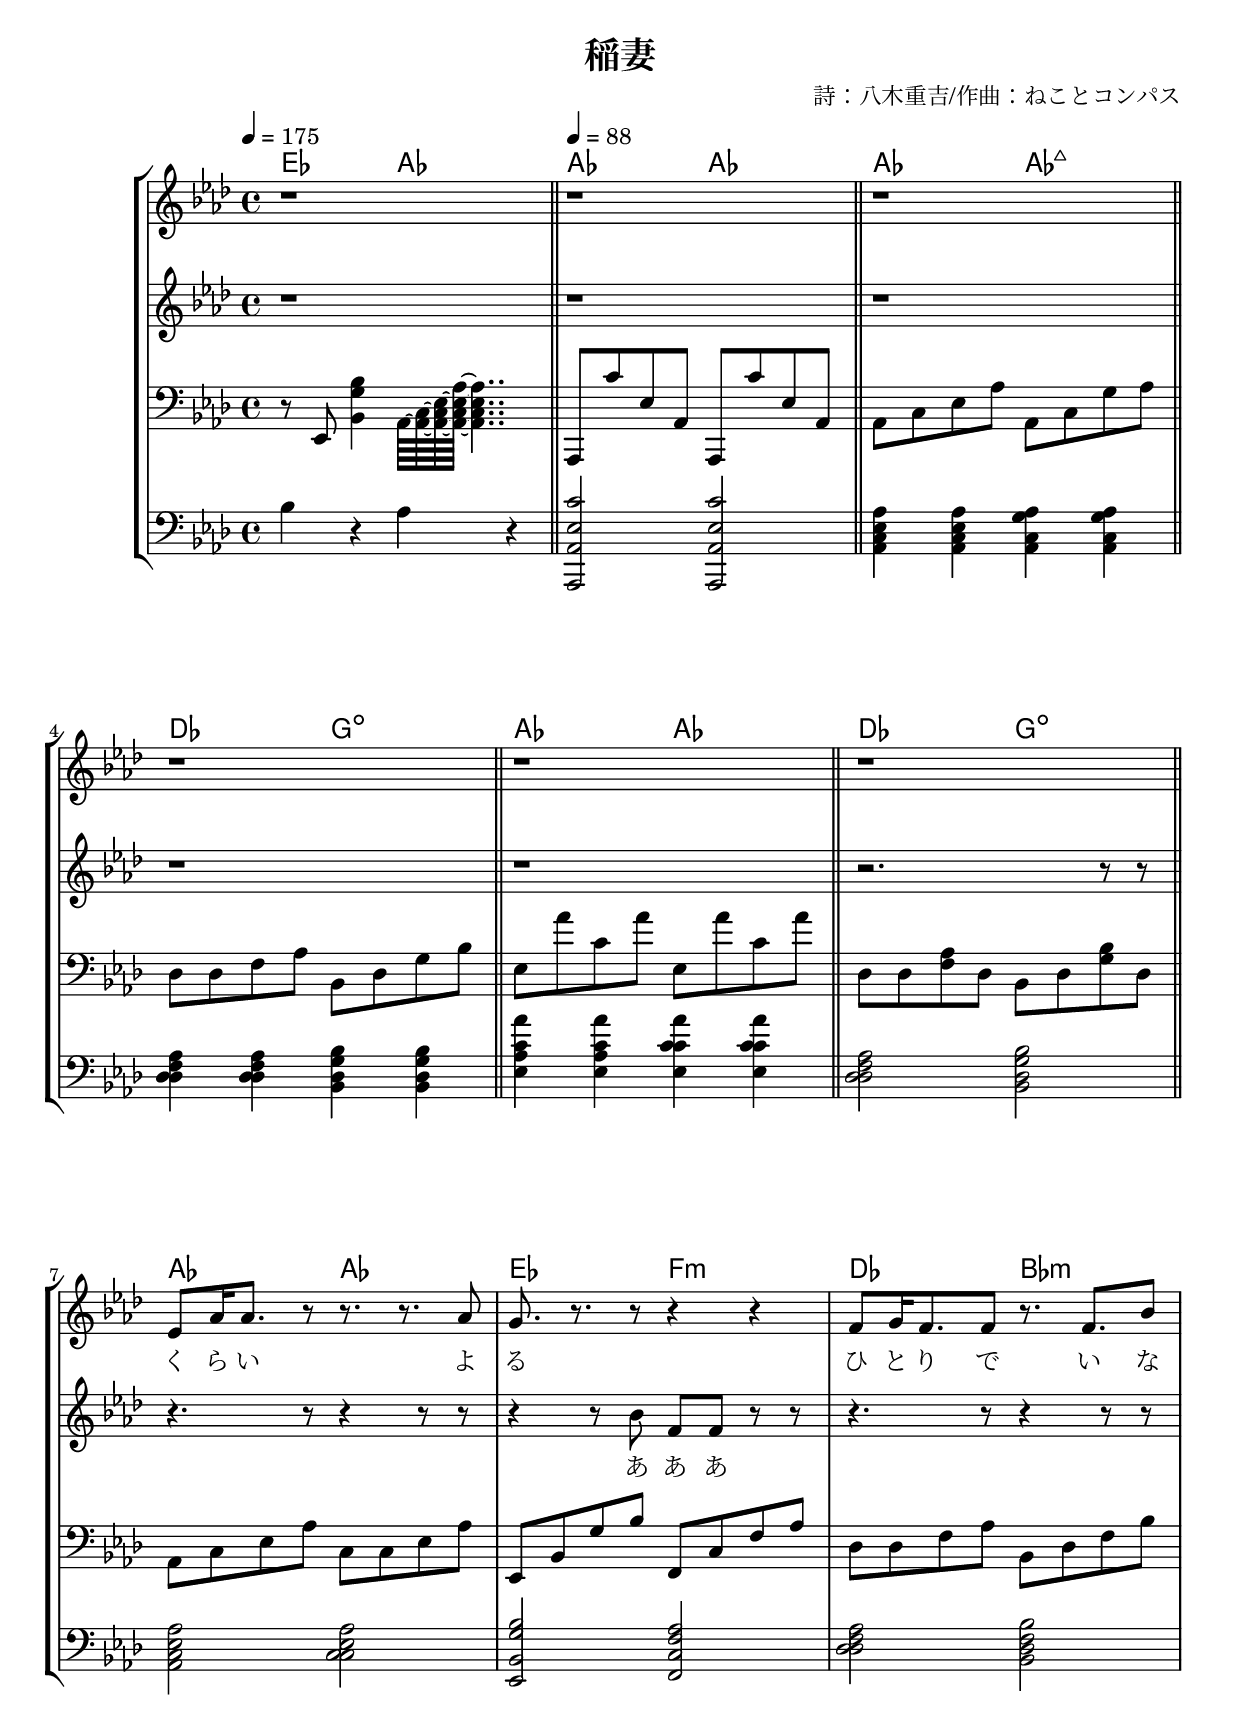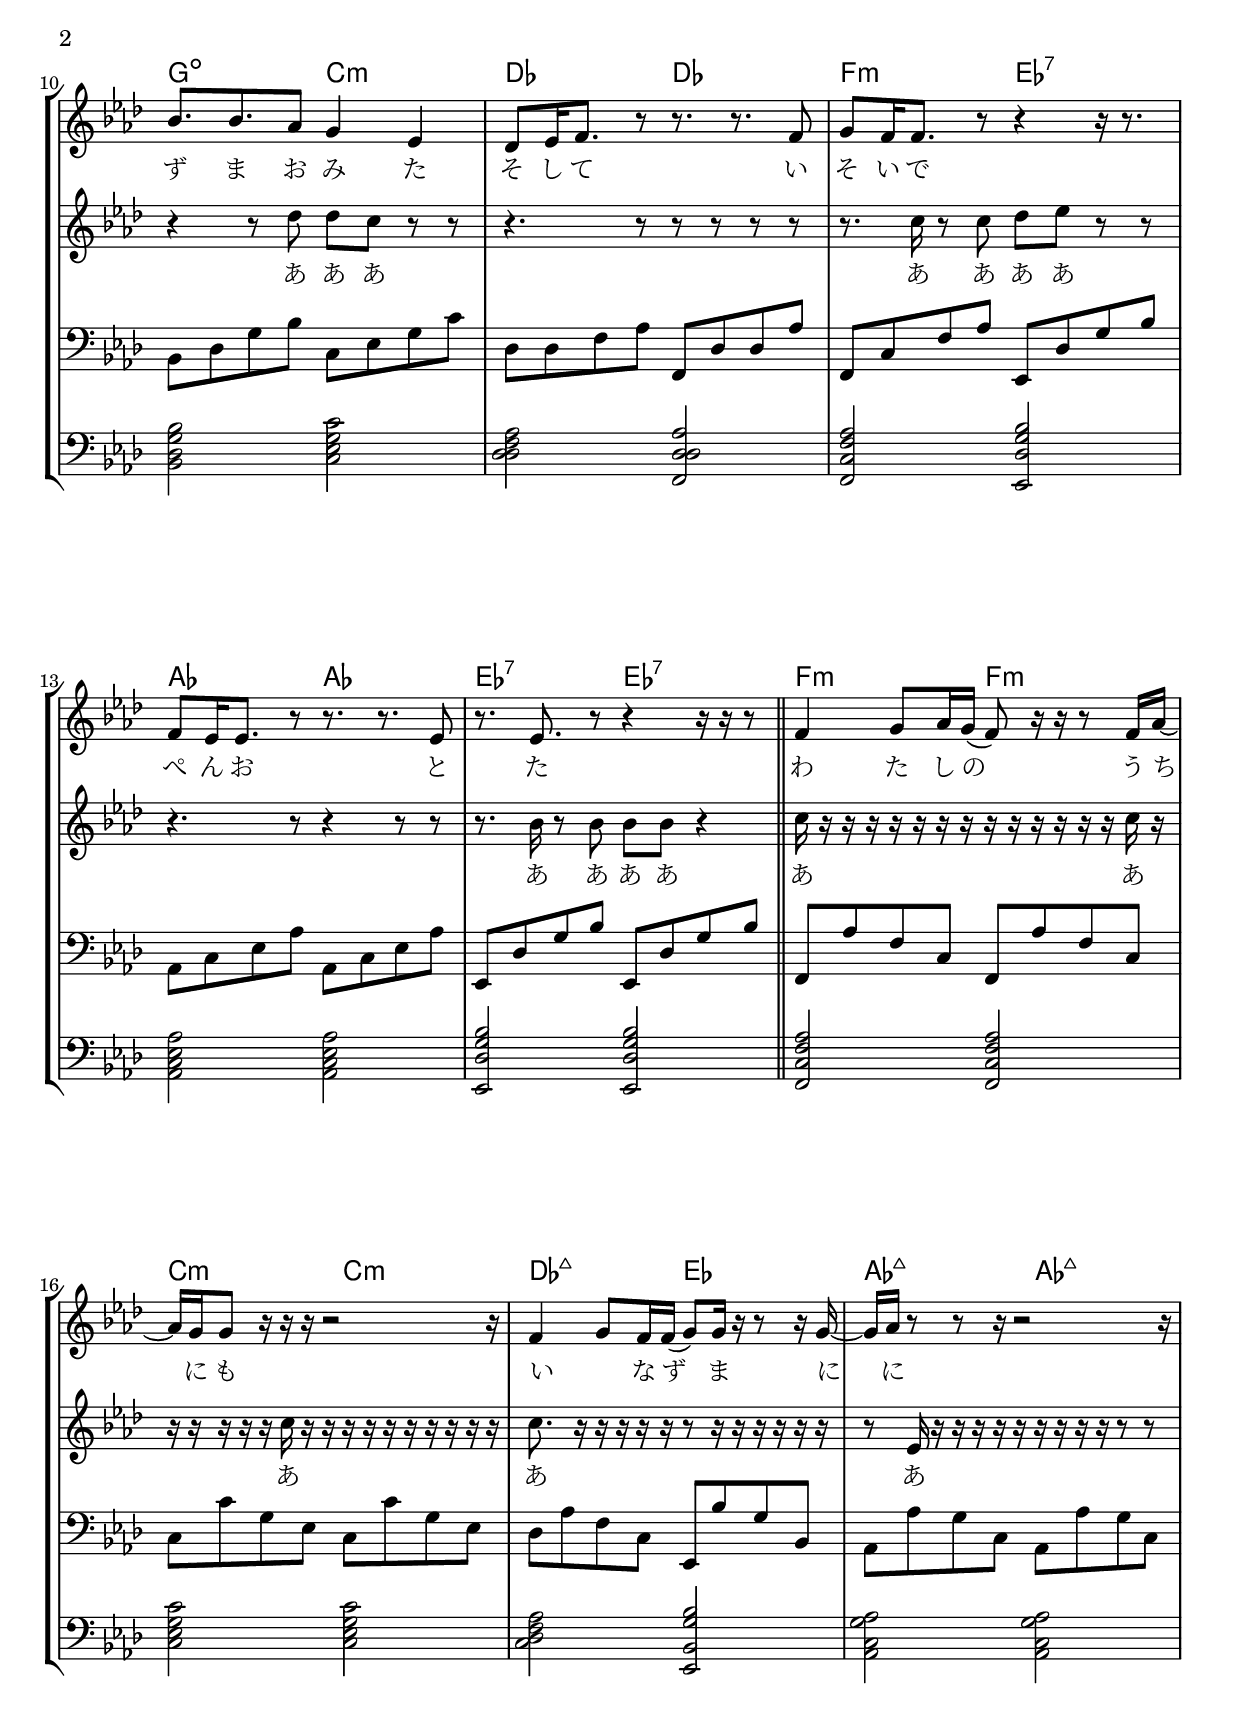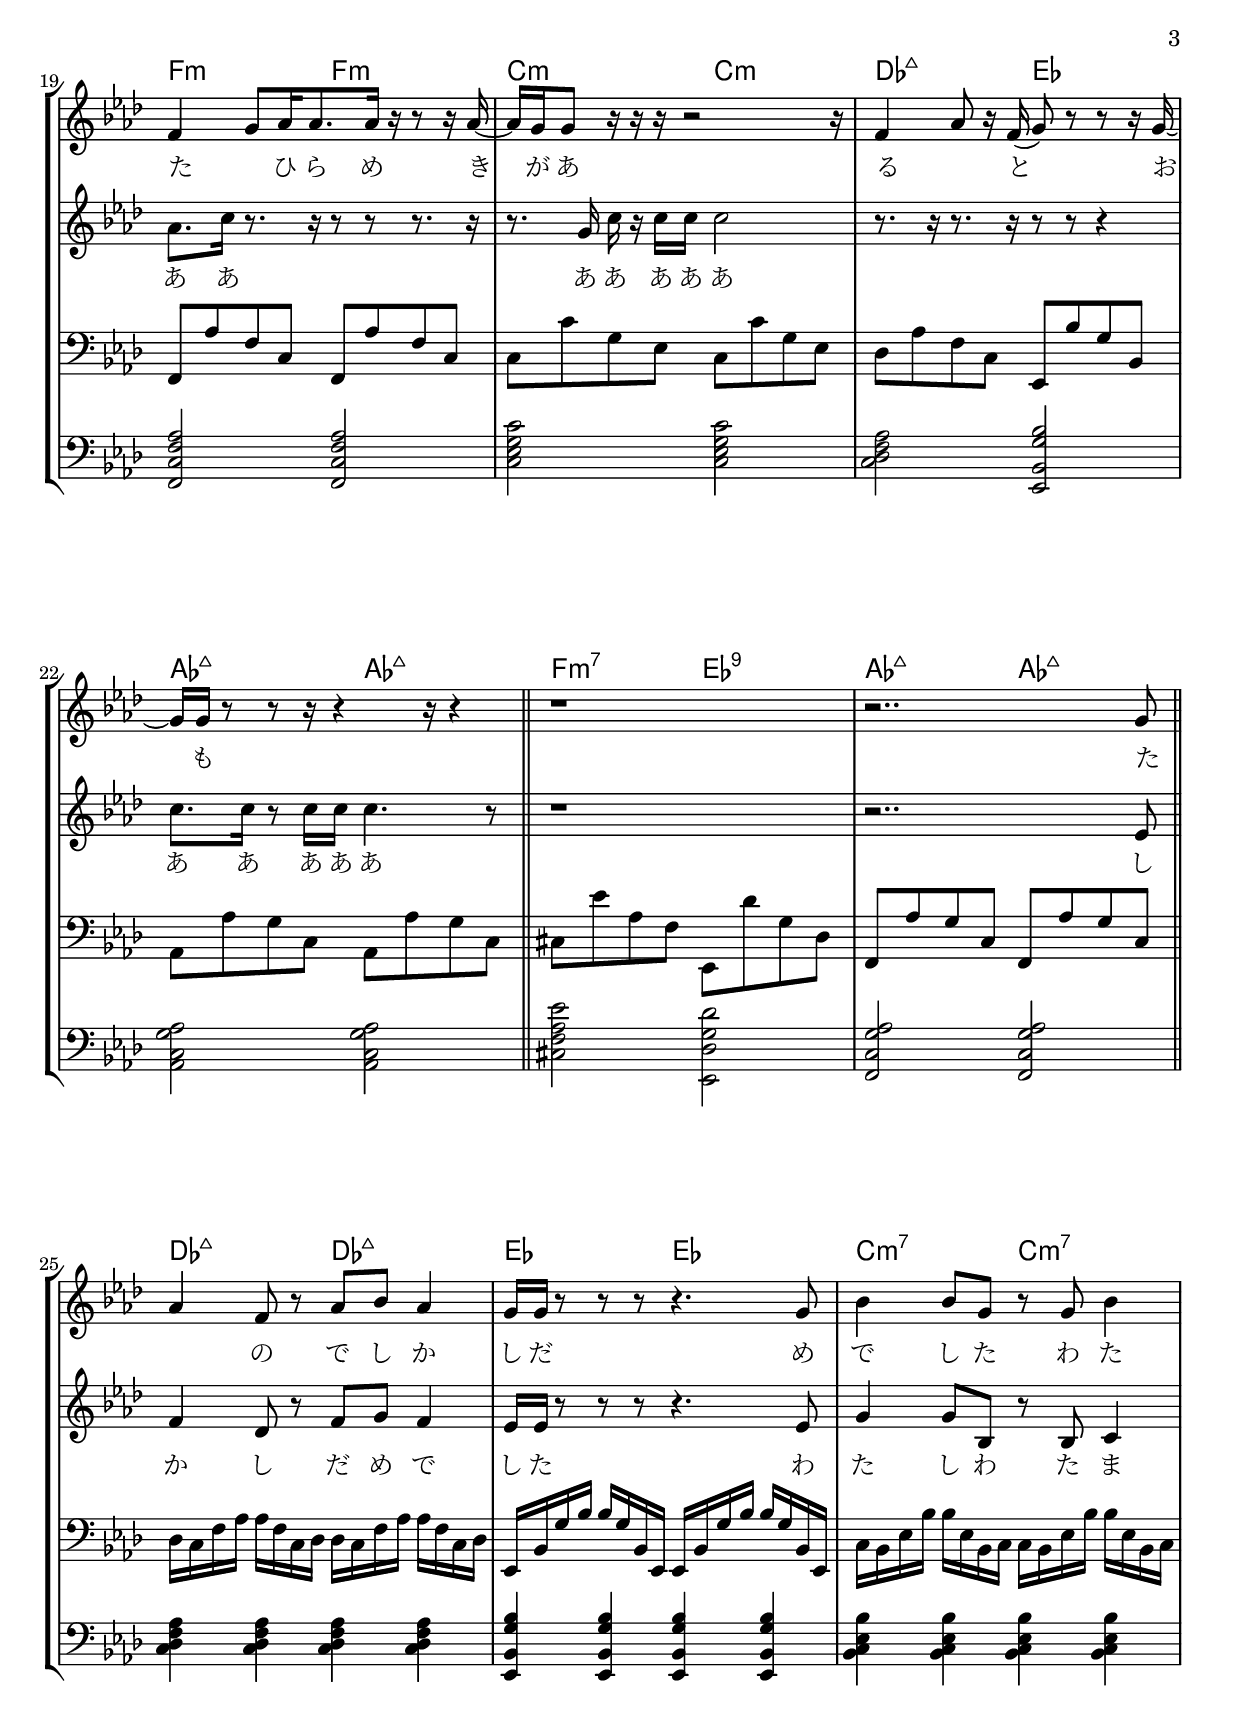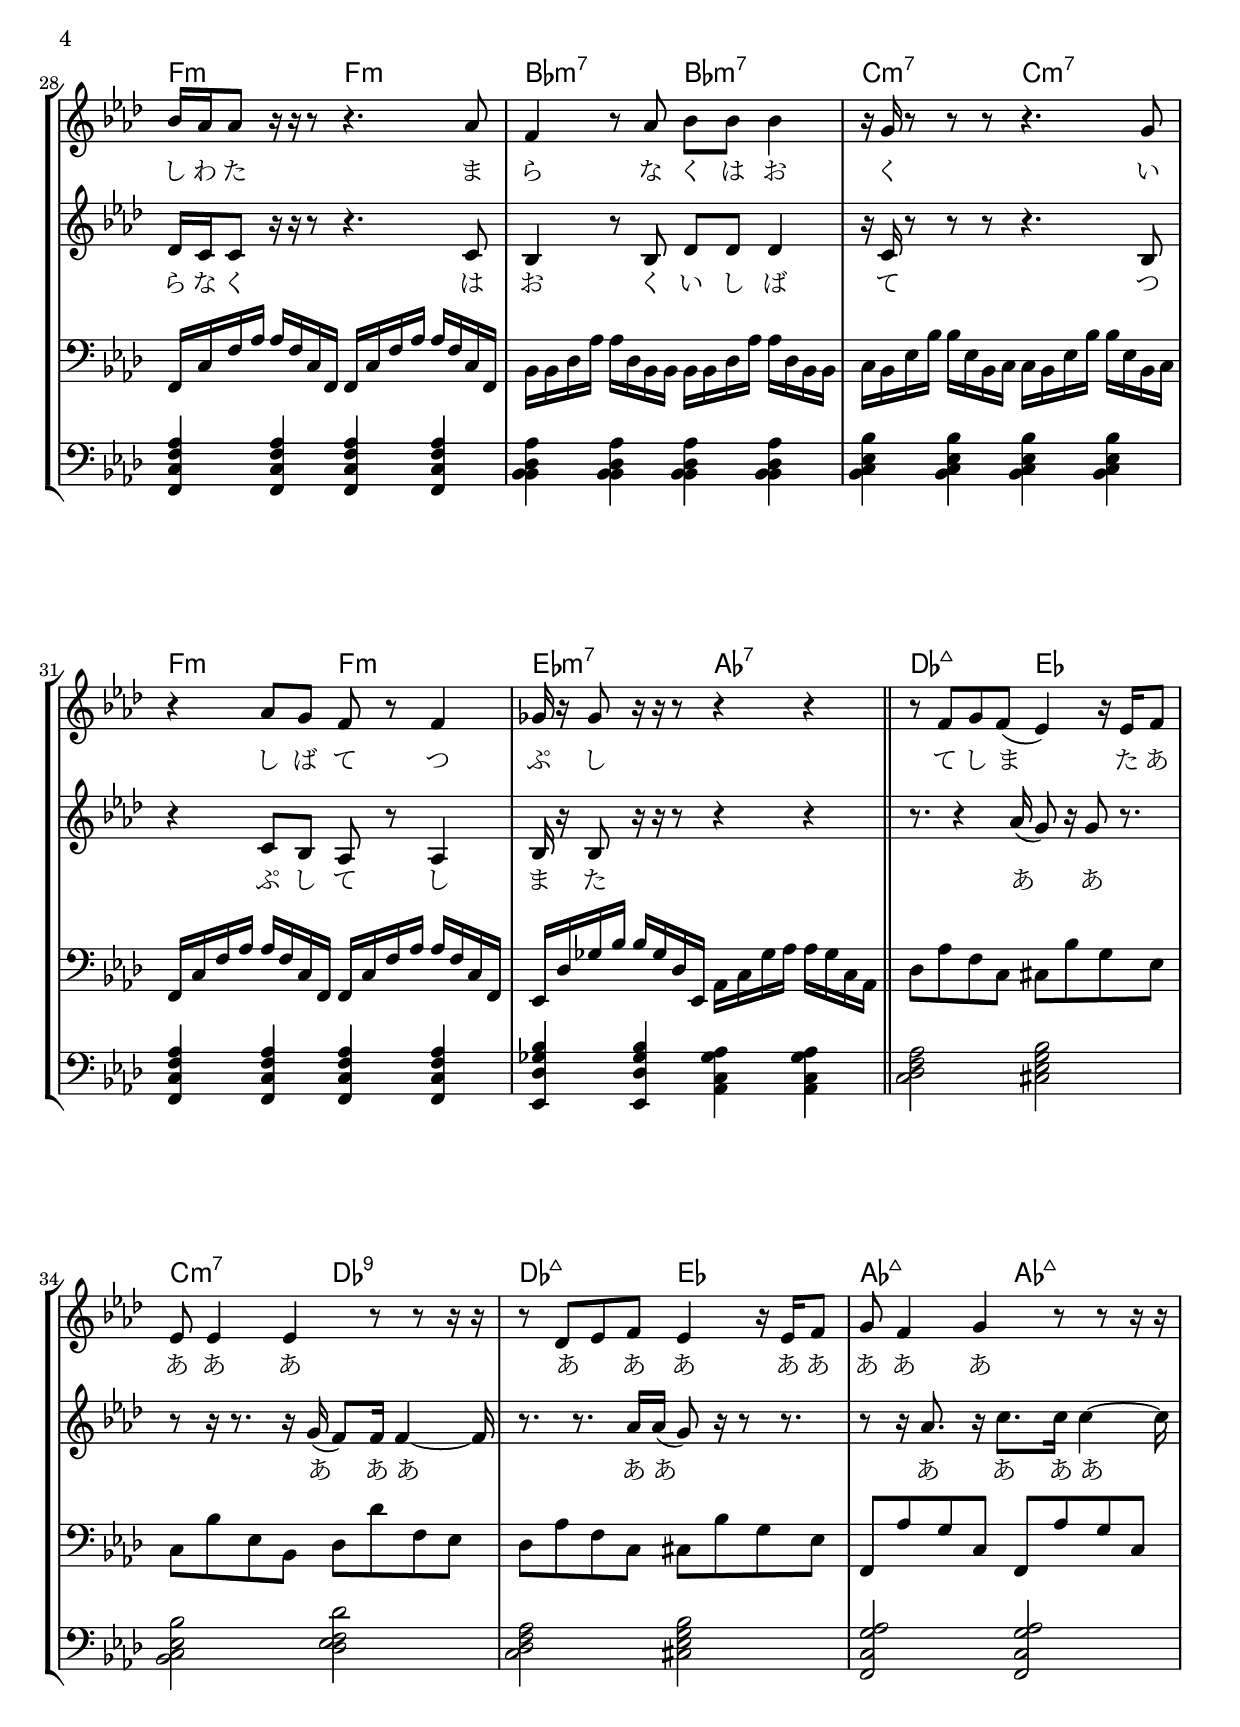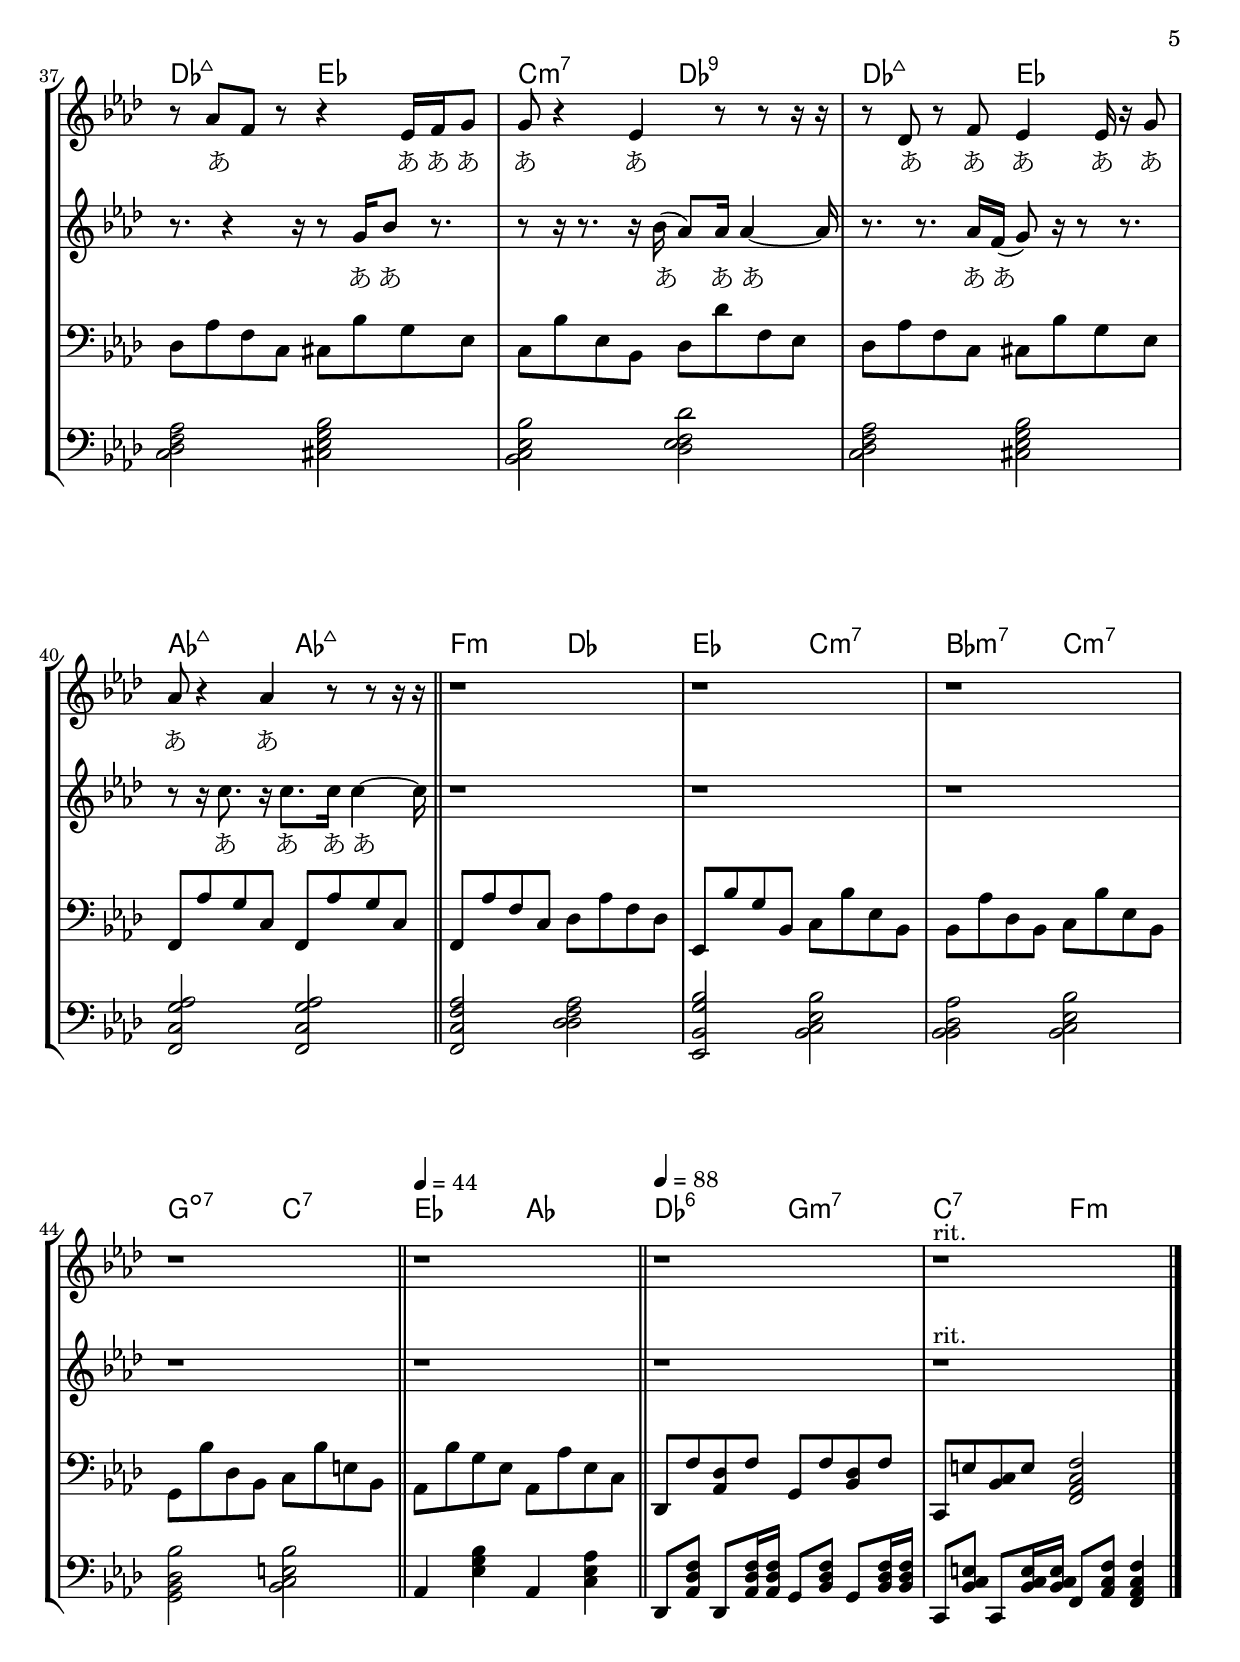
\version "2.12.1"

\header {
	title = \markup {稲妻}
	composer = \markup \center-column {詩：八木重吉/作曲：ねことコンパス}
}

harmony = \chordmode {
	es2 as 

	as as 

	as as:maj7 

	des g:dim 

	as as 

	des g:dim 

	as as es f:m des bes:m g:dim c:m des des f:m es:7 as as es:7 es:7 

	f:m f:m c:m c:m des:maj7 es as:maj7 as:maj7 f:m f:m c:m c:m des:maj7 es as:maj7 as:maj7 

	f:min7 es:9 as:maj7 as:maj7 

	des:maj7 des:maj7 es es c:min7 c:min7 f:m f:m bes:min7 bes:min7 c:min7 c:min7 f:m f:m es:min7 as:7 

	des:maj7 es c:min7 des:9 des:maj7 es as:maj7 as:maj7 des:maj7 es c:min7 des:9 des:maj7 es as:maj7 as:maj7 

	f:m des es c:min7 bes:min7 c:min7 g:dim7 c:7 

	es as 

	des:6 g:m7 c:7 f:m 
}

melody = {
	\key as \major
	\tempo 4 = 175
	r1   
	\tempo 4 = 88
	r1   
	r1   
	r1   
	r1   
	r1   
	\set Staff.midiInstrument = #"mmi0.42"
	 es'8  as'16  as'8.  r8  r8.  r8.  as'8 
	g'8.  r8.  r8  r4  r4 
	f'8  g'16  f'8.  f'8  r8.  f'8.  bes'8 
	bes'8.  bes'8.  as'8  g'4  es'4 
	des'8  es'16  f'8.  r8  r8.  r8.  f'8 
	g'8  f'16  f'8.  r8  r4  r16  r8. 
	f'8  es'16  es'8.  r8  r8.  r8.  es'8 
	r8.  es'8.  r8  r4  r16  r16  	r8 	\set Staff.midiInstrument = #"mmi0.42"
	 f'4  g'8  as'16  g'16  (f'8)  r16  r16  r8  f'16  as'16~ 
	as'16  g'16  g'8  r16  r16  r16  r2~r16 
	f'4  g'8  f'16  f'16  (g'8)  g'16  r16  r8  r16  g'16~ 
	g'16  as'16  r8  r8  r16  r2~r16 
	f'4  g'8  as'16  as'8.  as'16  r16  r8  r16  as'16~ 
	as'16  g'16  g'8  r16  r16  r16  r2~r16 
	f'4  as'8  r16  f'16  (g'8)  r8  r8  r16  g'16~ 
	g'16  g'16  r8  r8  r16  r4~r16  	r4 	r1 | r2.. 
	\set Staff.midiInstrument = #"mmi0.42"
	g'8 
	as'4  f'8  r8  as'8  bes'8  as'4 
	g'16  g'16  r8  r8  r8  r4.  g'8 
	bes'4  bes'8  g'8  r8  g'8  bes'4 
	bes'16  as'16  as'8  r16  r16  r8  r4.  as'8 
	f'4  r8  as'8  bes'8  bes'8  bes'4 
	r16  g'16  r8  r8  r8  r4.  g'8 
	r4  as'8  g'8  f'8  r8  f'4 
	ges'16  r16  ges'8  r16  r16  r8  r4  	r4 	\set Staff.midiInstrument = #"French horn"
	r8 f'8  g'8  f'8  (es'4)  r16  es'16  f'8 
	es'8  es'4  es'4  r8  r8  r16  r16~ 
	r8  des'8  es'8  f'8  es'4  r16  es'16  f'8 
	g'8  f'4  g'4  r8  r8  r16  r16~ 
	r8  as'8  f'8  r8  r4  es'16  f'16  g'8 
	g'8  r4  es'4  r8  r8  r16  r16~ 
	r8  des'8  r8  f'8  es'4  es'16  r16  g'8 
	as'8  r4  as'4  r8  r8  r16  r16
	r1 | r1 | r1 | r1   
	\tempo 4 = 44
	r1   
	\tempo 4 = 88
	r1 | r1^"rit." \bar "|."
}

words = \lyricmode {
	
	
	
	
	
	
	く  ら  い  よ  る  ひ  と  り  で  い  な  ず  ま  お  み  た  そ  し  て  い  そ  い  で  ぺ  ん  お  と  た  
	わ  た  し  の  う  ち  に  も  い  な  ず  ま  に  に  た  ひ  ら  め  き  が  あ  る  と  お  も  た  の  で  
	
	し  か  し  だ  め  で  し  た  わ  た  し  わ  た  ま  ら  な  く  は  お  く  い  し  ば  て  つ  ぷ  し  て  し  ま  た  
	あ  あ  あ  あ  あ  あ  あ  あ  あ  あ  あ  あ  あ  あ  あ  あ  あ  あ  あ  あ  あ  あ  あ  あ  あ  あ  あ  あ  あ  あ  あ  
	
	
	
}

secondmelody = {
	\key as \major
	\tempo 4 = 175
	r1   
	\tempo 4 = 88
	r1   
	r1   
	r1   
	r1   
	r2. 
	\set Staff.midiInstrument = #"Sitar"
	r8  r8 
	r4.  r8  r4  r8  r8 
	r4  r8  bes'8  f'8  f'8  r8  r8 
	r4.  r8  r4  r8  r8 
	r4  r8  des''8  des''8  c''8  r8  r8 
	r4.  r8  r8  r8  r8  r8 
	r8.  c''16  r8  c''8  des''8  es''8  r8  r8 
	r4.  r8  r4  r8  r8 
	r8.  bes'16  r8  bes'8  bes'8  bes'8  	r4 	\set Staff.midiInstrument = #"Pad 1 (new age)"
	 c''16  r16  r16  r16  r16  r16  r16  r16  r16  r16  r16  r16  r16  r16  c''16  r16 
	r16  r16  r16  r16  r16  c''16  r16  r16  r16  r16  r16  r16  r16  r16  r16  r16 
	c''8.  r16  r16  r16  r16  r16  r8  r16  r16  r16  r16  r16  r16 
	r8  es'16  r16  r16  r16  r16  r16  r16  r16  r16  r16  r8  r8 
	as'8.  c''16  r8.  r16  r8  r8  r8.  r16 
	r8.  g'16  c''16  r16  c''16  c''16  c''2 
	r8.  r16  r8.  r16  r8  r8  r4 
	c''8.  c''16  r8  c''16  c''16  c''4.  	r8 	r1 | r2.. 
	\set Staff.midiInstrument = #"mmi0.42"
	es'8 
	f'4  des'8  r8  f'8  g'8  f'4 
	es'16  es'16  r8  r8  r8  r4.  es'8 
	g'4  g'8  bes8  r8  bes8  c'4 
	des'16  c'16  c'8  r16  r16  r8  r4.  c'8 
	bes4  r8  bes8  des'8  des'8  des'4 
	r16  c'16  r8  r8  r8  r4.  bes8 
	r4  c'8  bes8  as8  r8  as4 
	bes16  r16  bes8  r16  r16  r8  r4  	r4 	\set Staff.midiInstrument = #"Flute"
	r8.  r4  as'16  (g'8)  r16  g'8  r8. 
	r8  r16  r8.  r16  g'16  (f'8)  f'16  f'4~f'16 
	r8.  r8.  as'16  as'16  (g'8)  r16  r8  r8. 
	r8  r16  as'8.  r16  c''8.  c''16  c''4~c''16 
	r8.  r4  r16  r8  g'16  bes'8  r8. 
	r8  r16  r8.  r16  bes'16  (as'8)  as'16  as'4~as'16 
	r8.  r8.  as'16  f'16  (g'8)  r16  r8  r8. 
	r8  r16  c''8.  r16  c''8.  c''16  c''4~c''16
	r1 | r1 | r1 | r1   
	\tempo 4 = 44
	r1   
	\tempo 4 = 88
	r1 | r1^"rit." \bar "|."
}

secondwords = \lyricmode {
	
	
	
	
	
	
	あ  あ  あ  あ  あ  あ  あ  あ  あ  あ  あ  あ  あ  あ  
	あ  あ  あ  あ  あ  あ  あ  あ  あ  あ  あ  あ  あ  あ  あ  あ  あ  
	
	し  か  し  だ  め  で  し  た  わ  た  し  わ  た  ま  ら  な  く  は  お  く  い  し  ば  て  つ  ぷ  し  て  し  ま  た  
	あ  あ  あ  あ  あ  あ  あ  あ  あ  あ  あ  あ  あ  あ  あ  あ  あ  あ  あ  あ  あ  あ  
	
	
	
}

tempochange = {
	\tempo 4 = 175
	r1 \bar "||"
	\tempo 4 = 88
	r1 \bar "||"
	\tempo 4 = 88
	r1 \bar "||"
	\tempo 4 = 88
	r1 \bar "||"
	\tempo 4 = 88
	r1 \bar "||"
	\tempo 4 = 88
	r1 \bar "||"
	\tempo 4 = 88
	r1 | r1 | r1 | r1 | r1 | r1 | r1 | r1 \bar "||"
	\tempo 4 = 88
	r1 | r1 | r1 | r1 | r1 | r1 | r1 | r1 \bar "||"
	\tempo 4 = 88
	r1 | r1 \bar "||"
	\tempo 4 = 88
	r1 | r1 | r1 | r1 | r1 | r1 | r1 | r1 \bar "||"
	\tempo 4 = 88
	r1 | r1 | r1 | r1 | r1 | r1 | r1 | r1 \bar "||"
	\tempo 4 = 88
	r1 | r1 | r1 | r1 \bar "||"
	\tempo 4 = 44
	r1 \bar "||"
	\tempo 4 = 88
	r1 | \tempo 4 = 66 r2 \tempo 4 = 58 r2 \bar "|."
}

mainacc = {
	\clef bass
	\set Staff.midiInstrument = #"Taiko Drum"
	\key as \major
	\tempo 4 = 175
	r8 es,8 <bes, g bes>4
	as,64~ <as,~ c~> <as,~ c~ es~> <as, c es as>~ <as, c es as>4..
	\bar "||"

	\set Staff.midiInstrument = #"Acoustic Guitar (steel)"
	\tempo 4 = 88
	as,,8 c' es as,
	as,,8 c' es as,
	\bar "||"

	\set Staff.midiInstrument = #"Pad 8 (sweep)"
	as,8 c8 es8 as8
	as,8 c8 g8 as8
	\bar "||"

	\set Staff.midiInstrument = #"Pad 7 (halo)"
	des8 des8 f8 as8
	bes,8 des8 g8 bes8
	\bar "||"

	\set Staff.midiInstrument = #"Pad 4 (choir)"
	es8 as' c' as'
	es8 as' c' as'
	\bar "||"

	\set Staff.midiInstrument = #"Synth Voice"
	des8 des <f as> des
	bes,8 des <g bes> des
	\bar "||"

	\set Staff.midiInstrument = #"Lead 6 (voice)"
	as,8 c8 es8 as8
	c8 c8 es8 as8
	es,8 bes,8 g8 bes8
	f,8 c8 f8 as8
	des8 des8 f8 as8
	bes,8 des8 f8 bes8
	bes,8 des8 g8 bes8
	c8 es8 g8 c'8
	des8 des8 f8 as8
	f,8 des8 des8 as8
	f,8 c8 f8 as8
	es,8 des8 g8 bes8
	as,8 c8 es8 as8
	as,8 c8 es8 as8
	es,8 des8 g8 bes8
	es,8 des8 g8 bes8
	\bar "||"

	\set Staff.midiInstrument = #"Synth Voice"
	f,8 as f c
	f,8 as f c
	c8 c' g es
	c8 c' g es
	des8 as f c
	es,8 bes g bes,
	as,8 as g c
	as,8 as g c
	f,8 as f c
	f,8 as f c
	c8 c' g es
	c8 c' g es
	des8 as f c
	es,8 bes g bes,
	as,8 as g c
	as,8 as g c
	\bar "||"

	\set Staff.midiInstrument = #"FX 7 (echoes)"
	cis8 es' as f
	es,8 des' g des
	f,8 as g c
	f,8 as g c
	\bar "||"

	\set Staff.midiInstrument = #"FX 7 (echoes)"
	des16 c f as as f c des
	des16 c f as as f c des
	es,16 bes, g bes bes g bes, es,
	es,16 bes, g bes bes g bes, es,
	c16 bes, es bes bes es bes, c
	c16 bes, es bes bes es bes, c
	f,16 c f as as f c f,
	f,16 c f as as f c f,
	bes,16 bes, des as as des bes, bes,
	bes,16 bes, des as as des bes, bes,
	c16 bes, es bes bes es bes, c
	c16 bes, es bes bes es bes, c
	f,16 c f as as f c f,
	f,16 c f as as f c f,
	es,16 des ges bes bes ges des es,
	as,16 c ges as as ges c as,
	\bar "||"

	\set Staff.midiInstrument = #"FX 5 (brightness)"
	des8 as f c
	cis8 bes g es
	c8 bes es bes,
	des8 des' f es
	des8 as f c
	cis8 bes g es
	f,8 as g c
	f,8 as g c
	des8 as f c
	cis8 bes g es
	c8 bes es bes,
	des8 des' f es
	des8 as f c
	cis8 bes g es
	f,8 as g c
	f,8 as g c
	\bar "||"

	\set Staff.midiInstrument = #"Pad 7 (halo)"
	f,8 as f c
	des8 as f des
	es,8 bes g bes,
	c8 bes es bes,
	bes,8 as des bes,
	c8 bes es bes,
	g,8 bes des bes,
	c8 bes e bes,
	\bar "||"

	\set Staff.midiInstrument = #"Pad 4 (choir)"
	\tempo 4 = 44
	as,8 bes g es
	as,8 as es c
	\bar "||"

	\set Staff.midiInstrument = #"Pad 7 (halo)"
	\tempo 4 = 88
	des,8 f <as, des> f
	g,8 f <bes, des> f
	c,8 e <bes, c> e
	<f, as, c f>2
	\bar "|."
}

subacc = {
	\clef bass
	\set Staff.midiInstrument = #"FX 4 (atmosphere)"
	\key as \major
	\tempo 4 = 175
	bes4 r4
	as4 r4
	\bar "||"

	\set Staff.midiInstrument = #"Pad 2 (warm)"
	\tempo 4 = 88
	<as,, as, es c'>2
	<as,, as, es c'>2
	\bar "||"

	\set Staff.midiInstrument = #"Electric Grand"
	<as, c es as>4 <as, c es as>4
	<as, c g as>4 <as, c g as>4
	\bar "||"

	\set Staff.midiInstrument = #"Electric Grand"
	<des des f as>4 <des des f as>4
	<bes, des g bes>4 <bes, des g bes>4
	\bar "||"

	\set Staff.midiInstrument = #"Electric Grand"
	<es as c' as'>4 <es as c' as'>4
	<es c' c' as'>4 <es c' c' as'>4
	\bar "||"

	\set Staff.midiInstrument = #"Acoustic grand"
	<des des f as>2
	<bes, des g bes>2
	\bar "||"

	\set Staff.midiInstrument = #"Acoustic grand"
	<as, c es as>2
	<c c es as>2
	<es, bes, g bes>2
	<f, c f as>2
	<des des f as>2
	<bes, des f bes>2
	<bes, des g bes>2
	<c es g c'>2
	<des des f as>2
	<f, des des as>2
	<f, c f as>2
	<es, des g bes>2
	<as, c es as>2
	<as, c es as>2
	<es, des g bes>2
	<es, des g bes>2
	\bar "||"

	\set Staff.midiInstrument = #"Acoustic grand"
	<f, c f as>2
	<f, c f as>2
	<c es g c'>2
	<c es g c'>2
	<des c f as>2
	<es, bes, g bes>2
	<as, c g as>2
	<as, c g as>2
	<f, c f as>2
	<f, c f as>2
	<c es g c'>2
	<c es g c'>2
	<des c f as>2
	<es, bes, g bes>2
	<as, c g as>2
	<as, c g as>2
	\bar "||"

	\set Staff.midiInstrument = #"Electric Grand"
	<cis f as es'>2
	<es, des g des'>2
	<f, c g as>2
	<f, c g as>2
	\bar "||"

	\set Staff.midiInstrument = #"Electric Grand"
	<des c f as>4 <des c f as>4
	<des c f as>4 <des c f as>4
	<es, bes, g bes>4 <es, bes, g bes>4
	<es, bes, g bes>4 <es, bes, g bes>4
	<c bes, es bes>4 <c bes, es bes>4
	<c bes, es bes>4 <c bes, es bes>4
	<f, c f as>4 <f, c f as>4
	<f, c f as>4 <f, c f as>4
	<bes, bes, des as>4 <bes, bes, des as>4
	<bes, bes, des as>4 <bes, bes, des as>4
	<c bes, es bes>4 <c bes, es bes>4
	<c bes, es bes>4 <c bes, es bes>4
	<f, c f as>4 <f, c f as>4
	<f, c f as>4 <f, c f as>4
	<es, des ges bes>4 <es, des ges bes>4
	<as, c ges as>4 <as, c ges as>4
	\bar "||"

	\set Staff.midiInstrument = #"Electric Piano 1"
	<des c f as>2
	<cis es g bes>2
	<c bes, es bes>2
	<des es f des'>2
	<des c f as>2
	<cis es g bes>2
	<f, c g as>2
	<f, c g as>2
	<des c f as>2
	<cis es g bes>2
	<c bes, es bes>2
	<des es f des'>2
	<des c f as>2
	<cis es g bes>2
	<f, c g as>2
	<f, c g as>2
	\bar "||"

	\set Staff.midiInstrument = #"Bright Acoustic"
	<f, c f as>2
	<des des f as>2
	<es, bes, g bes>2
	<c bes, es bes>2
	<bes, bes, des as>2
	<c bes, es bes>2
	<g, bes, des bes>2
	<c bes, e bes>2
	\bar "||"

	\set Staff.midiInstrument = #"Acoustic grand"
	\tempo 4 = 44
	as,4 <es g bes>4
	as,4 <c es as>4
	\bar "||"

	\set Staff.midiInstrument = #"Electric Grand"
	\tempo 4 = 88
	des,8 <as, des f> des, <as, des f>16 <as, des f>
	g,8 <bes, des f> g, <bes, des f>16 <bes, des f>
	c,8 <bes, c e> c, <bes, c e>16 <bes, c e>
	f,8 <as, c f>8 <f, as, c f>4
	\bar "|."
}

percA = {
	\drummode {
	r1 \bar "||"
	r1 \bar "||"
	r2 r8 hho4 hho8  \bar "||"
	r2. hho4  \bar "||"
	cymr4 cymr4 cymr4 cymr4  \bar "||"
	r2 r8 hho4 hho8  \bar "||"
	hh8 hh8 hh8 hh8 hh8 hh8 hh8 hh8  |hh8 hh8 hh8 hh8 hh4 hh8 hh8  |hh8 hh8 hh8 hh8 hh8 hh8 hh8 hh8  |hh8 hh8 hh8 hh2 r8  |hh8 hh8 hh8 hh8 hh8 hh8 hh8 hh8  |hh8 hh8 hh8 hh8 hh4 hh8 hh8  |hh8 hh8 hh8 hh8 hh8 hh8 hh8 hh8  |r8 hh2. r8  \bar "||"
	r1  |r1  |r1  |r1  |r1  |r1  |r1  |r2 r8 hho4 hho8  \bar "||"
	r1  |r2 r8 hho4 hho8  \bar "||"
	r8 cymr16 cymr16 cymr8 cymr16 cymr16 cymr8 cymr16 cymr16 cymr8 cymr8  |cymr8 cymr16 cymr16 cymr8 cymr16 cymr16 cymr8 cymr16 cymr16 cymr8 cymr8  |cymr8 cymr16 cymr16 cymr8 cymr16 cymr16 cymr8 cymr16 cymr16 cymr8 cymr16 cymr16  |cymr8 cymr16 cymr16 cymr8 cymr16 cymr16 cymr8 cymr16 cymr16 cymr8 cymr8  |r8 cymr16 cymr16 cymr8 cymr16 cymr16 cymr8 cymr16 cymr16 cymr8 cymr8  |cymr8 cymr16 cymr16 cymr8 cymr16 cymr16 cymr8 cymr16 cymr16 cymr8 cymr8  |cymr8 cymr16 cymr16 cymr8 cymr16 cymr16 cymr8 cymr16 cymr16 cymr8 cymr16 cymr16  |cymr8 cymr16 cymr16 cymr8 cymr16 cymr16 cymr8 cymr16 cymr16 cymr8 cymr8  \bar "||"
	cymr4 cymr4 cymr4 cymr4  |cymr4 cymr8 cymr16 cymr16 cymr4 cymr4  |cymr4 cymr4 cymr4 cymr4  |cymr4 cymr2.  |cymr4 cymr4 cymr4 cymr4  |cymr4 cymr8 cymr16 cymr16 cymr4 cymr4  |cymr4 cymr4 cymr4 cymr4  |cymr4 cymr2.  \bar "||"
	r1  |r1  |r1  |r2 r8 hho4 hho8  \bar "||"
	cymr4 cymr4 cymr4 cymr4  \bar "||"
	hh4 hh8 hh2 r8  |\times 16/32{ hh2 hh8. hh1 r4 r16 } \bar "|."
	}
}

percB = {
	\drummode {
	r1 \bar "||"
	r1 \bar "||"
	hhp4 hhp4 hhp4 hhp4  \bar "||"
	r16 hhp16 hhp8 hhp16 hhp8 hhp2 hhp16  \bar "||"
	r2 sn2  \bar "||"
	hhp4 hhp4 hhp4 hhp4  \bar "||"
	r4 sn8. sn8 sn8. sn8. sn16  |r4 sn8. sn8 sn8. sn4  |r4 sn8. sn8 sn8. sn8. sn16  |r8 sn8 sn4 sn8 sn16 sn8 sn8 sn16  |r4 sn8. sn8 sn8. sn8. sn16  |r4 sn8. sn8 sn8. sn4  |r4 sn8. sn8 sn8. sn8. sn16  |r4 sn2 sn4  \bar "||"
	r4. hhp2 hhp8  |r4. hhp2 hhp8  |r4. hhp2 hhp8  |r4. hhp2 hhp8  |r4. hhp2 hhp8  |r4. hhp2 hhp8  |r4. hhp2 hhp8  |hhp4 hhp4 hhp4 hhp4  \bar "||"
	r4. hhp2 hhp8  |hhp4 hhp4 hhp4 hhp4  \bar "||"
	r4 sn2 sn4  |r4 sn8 sn4. sn4  |r4 sn2 sn4  |r4 sn8 sn4. sn4  |r4 sn2 sn4  |r4 sn8 sn4. sn4  |r4 sn2 sn4  |r4 sn2 sn8 sn16 sn16  \bar "||"
	r2 sn2  |r2 sn2  |r2 sn2  |r8 sn8 sn2.  |r2 sn2  |r2 sn2  |r2 sn2  |r8 sn8 sn2.  \bar "||"
	r4. hhp2 hhp8  |r4. hhp2 hhp8  |r4. hhp2 hhp8  |hhp4 hhp4 hhp4 hhp4  \bar "||"
	r2 sn2  \bar "||"
	r16 hhp8 hhp8 hhp2 r8.  |\times 16/32{ r8 hhp4 hhp4 hhp8 hhp1 r4 } \bar "|."
	}
}

percC = {
	\drummode {
	r1 \bar "||"
	r1 \bar "||"
	r4. hh2 r8  \bar "||"
	hh8. hh8. hh4 hh4 hh8  \bar "||"
	bd2 r8 bd4.  \bar "||"
	r4. hh2 r8  \bar "||"
	bd8 bd4 bd2 bd8  |bd8 bd2 bd4.  |bd8 bd4 bd2 bd8  |bd4 r16 bd8. bd2  |bd8 bd4 bd2 bd8  |bd8 bd2 bd4.  |bd8 bd4 bd2 bd8  |bd8 bd4. bd4. bd8  \bar "||"
	hh4 hh4 hh4 hh4  |hh4 hh4 hh4 hh4  |hh4 hh4 hh4 hh4  |hh4 hh4 hh4 hh4  |hh4 hh4 hh4 hh4  |hh4 hh4 hh4 hh4  |hh4 hh4 hh4 hh4  |r4. hh2 r8  \bar "||"
	hh4 hh4 hh4 hh4  |r4. hh2 r8  \bar "||"
	bd8. bd16 bd8. bd16 bd8. bd16 bd8. bd16  |bd8. bd16 bd8. bd16 bd8. bd16 bd4  |bd8. bd16 bd8. bd16 bd8. bd16 bd8. bd16  |bd8. bd16 bd8. bd16 bd8. bd16 bd4  |bd8. bd16 bd8. bd16 bd8. bd16 bd8. bd16  |bd8. bd16 bd8. bd16 bd8. bd16 bd4  |bd8. bd16 bd8. bd16 bd8. bd16 bd8. bd16  |bd8. bd16 bd8. bd16 bd8. bd16 bd8. bd16  \bar "||"
	bd2. r8 bd8  |bd2. r8 bd8  |bd2. r8 bd8  |bd4. bd8 bd4. bd8  |bd2. r8 bd8  |bd2. r8 bd8  |bd2. r8 bd8  |bd2 r8 bd4.  \bar "||"
	hh4 hh4 hh4 hh4  |hh4 hh4 hh4 hh4  |hh4 hh4 hh4 hh4  |r4. hh2 r8  \bar "||"
	bd2 r8 bd4.  \bar "||"
	r1  |\times 16/32{ r1 r2 hho2 } \bar "|."
	}
}

percD = {
	\drummode {
	r1 \bar "||"
	r1 \bar "||"
	bd8. bd4. r16 bd4 bd8  \bar "||"
	r2 ss2  \bar "||"
	r8. tommh8. tommh2 r8  \bar "||"
	bd8. bd4. r16 bd4 bd8  \bar "||"
	r1  |r2 r8 hho4.  |r1  |r4. r16 hho2 r16  |r1  |r2 r8 hho4.  |r1  |r4. r16 hho2 r16  \bar "||"
	bd2. r8 bd8  |bd8. bd8. bd2 bd8  |bd2. r8 bd8  |bd8. bd8. bd2 bd8  |bd2. r8 bd8  |bd8. bd8. bd2 bd8  |bd2. r8 bd8  |bd8. bd4. r16 bd4 bd8  \bar "||"
	bd2. r8 bd8  |bd8. bd4. r16 bd4 bd8  \bar "||"
	r1  |r2 r16 tommh4. r16  |r1  |r2 r16 tommh4. r16  |r1  |r2 r16 tommh4. r16  |r1  |r4. tommh2 r8  \bar "||"
	r1 |r1 |r1 |r2 r8 tommh8 tommh4  |r1 |r1 |r1 |r8. tommh8. tommh2 r8  \bar "||"
	bd2. r8 bd8  |bd8. bd8. bd2 bd8  |bd2. r8 bd8  |bd8. bd4. r16 bd4 bd8  \bar "||"
	r8. tommh8. tommh2 r8  \bar "||"
	bd8. bd8. bd2 bd8  |\times 16/32{ bd4. bd4. bd8 bd2 r8 bd2 } \bar "|."
	}
}

percE = {
	\drummode {
	r1 \bar "||"
	r1 \bar "||"
	r1 \bar "||"
	bd4. bd4 bd4.  \bar "||"
	r2. toml8 toml8  \bar "||"
	r1 \bar "||"
	r1 |r1 |r1 |r1 |r1 |r1 |r1 |cymc1  \bar "||"
	r1 | r1 | r1 | r1 | r1 | r1 | r1 | r1 \bar "||"
	r1 | r1 \bar "||"
	r1  |r2. r8 toml8  |r1  |r2. r8 toml8  |r1  |r2. r8 toml8  |r1  |r2 r16 toml4. r16  \bar "||"
	r1 |r1 |r1 |r2. r8 toml8  |r1 |r1 |r1 |r2. toml8 toml8  \bar "||"
	r1 | r1 | r1 | r1 \bar "||"
	r2. toml8 toml8  \bar "||"
	r2 ss2  |\times 16/32{ r1 ss1 } \bar "|."
	}
}

percF = {
	\drummode {
	r1 \bar "||"
	r1 \bar "||"
	r1 \bar "||"
	r1 \bar "||"
	hho1  \bar "||"
	r1 \bar "||"
	r1 |r1 |r1 |r1 |r1 |r1 |r1 |r4 r16 tommh16 tommh4. tommh4  \bar "||"
	r1 | r1 | r1 | r1 | r1 | r1 | r1 | r1 \bar "||"
	r1 | r1 \bar "||"
	cymc1  |r1 |r1 |r1 |cymc1  |r1 |r1 |r1 \bar "||"
	r1 |r1 |r1 |r1 |r1 |r1 |r1 |hho1  \bar "||"
	r1 | r1 | r1 | r1 \bar "||"
	hho1  \bar "||"
	r1 |\times 16/32{ r1 sn4 sn8 sn2 r8 } \bar "|."
	}
}

percG = {
	\drummode {
	r1 \bar "||"
	r1 \bar "||"
	r1 \bar "||"
	r1 \bar "||"
	r1 \bar "||"
	r1 \bar "||"
	r1 |r1 |r1 |r1 |r1 |r1 |r1 |r4. r16 tomml4. tomml8.  \bar "||"
	r1 | r1 | r1 | r1 | r1 | r1 | r1 | r1 \bar "||"
	r1 | r1 \bar "||"
	r1 | r1 | r1 | r1 | r1 | r1 | r1 | r1 \bar "||"
	r1 | r1 | r1 | r1 | r1 | r1 | r1 | r1 \bar "||"
	r1 | r1 | r1 | r1 \bar "||"
	r1 \bar "||"
	r1 |r1 \bar "|."
	}
}

percH = {
	\drummode {
	r1 \bar "||"
	r1 \bar "||"
	r1 \bar "||"
	r1 \bar "||"
	r1 \bar "||"
	r1 \bar "||"
	r1 |r1 |r1 |r1 |r1 |r1 |r1 |r2 r16 toml8 toml4 r16  \bar "||"
	r1 | r1 | r1 | r1 | r1 | r1 | r1 | r1 \bar "||"
	r1 | r1 \bar "||"
	r1 | r1 | r1 | r1 | r1 | r1 | r1 | r1 \bar "||"
	r1 | r1 | r1 | r1 | r1 | r1 | r1 | r1 \bar "||"
	r1 | r1 | r1 | r1 \bar "||"
	r1 \bar "||"
	r1 |\times 16/32{ r1 r2 r8 tommh4. } \bar "|."
	}
}

percI = {
	\drummode {
	r1 \bar "||"
	r1 \bar "||"
	r1 \bar "||"
	r1 \bar "||"
	r1 \bar "||"
	r1 \bar "||"
	r1 |r1 |r1 |r1 |r1 |r1 |r1 |r2 r8 tomfh4 tomfh8  \bar "||"
	r1 | r1 | r1 | r1 | r1 | r1 | r1 | r1 \bar "||"
	r1 | r1 \bar "||"
	r1 | r1 | r1 | r1 | r1 | r1 | r1 | r1 \bar "||"
	r1 | r1 | r1 | r1 | r1 | r1 | r1 | r1 \bar "||"
	r1 | r1 | r1 | r1 \bar "||"
	r1 \bar "||"
	r1 |\times 16/32{ r1 r2. tomfh4 } \bar "|."
	}
}

\score {
	<<
		\new StaffGroup <<
			\new ChordNames {\harmony}
			\new Voice = "melody" {\melody}
			\new Lyrics \lyricsto "melody" \words
			\new Voice = "secondmelody" {\secondmelody}
			\new Lyrics \lyricsto "secondmelody" \secondwords
			\new Staff = "mainacc" {\mainacc}
			\new Staff = "subacc" {\subacc}
		>>
	>>
	\layout { }
}
